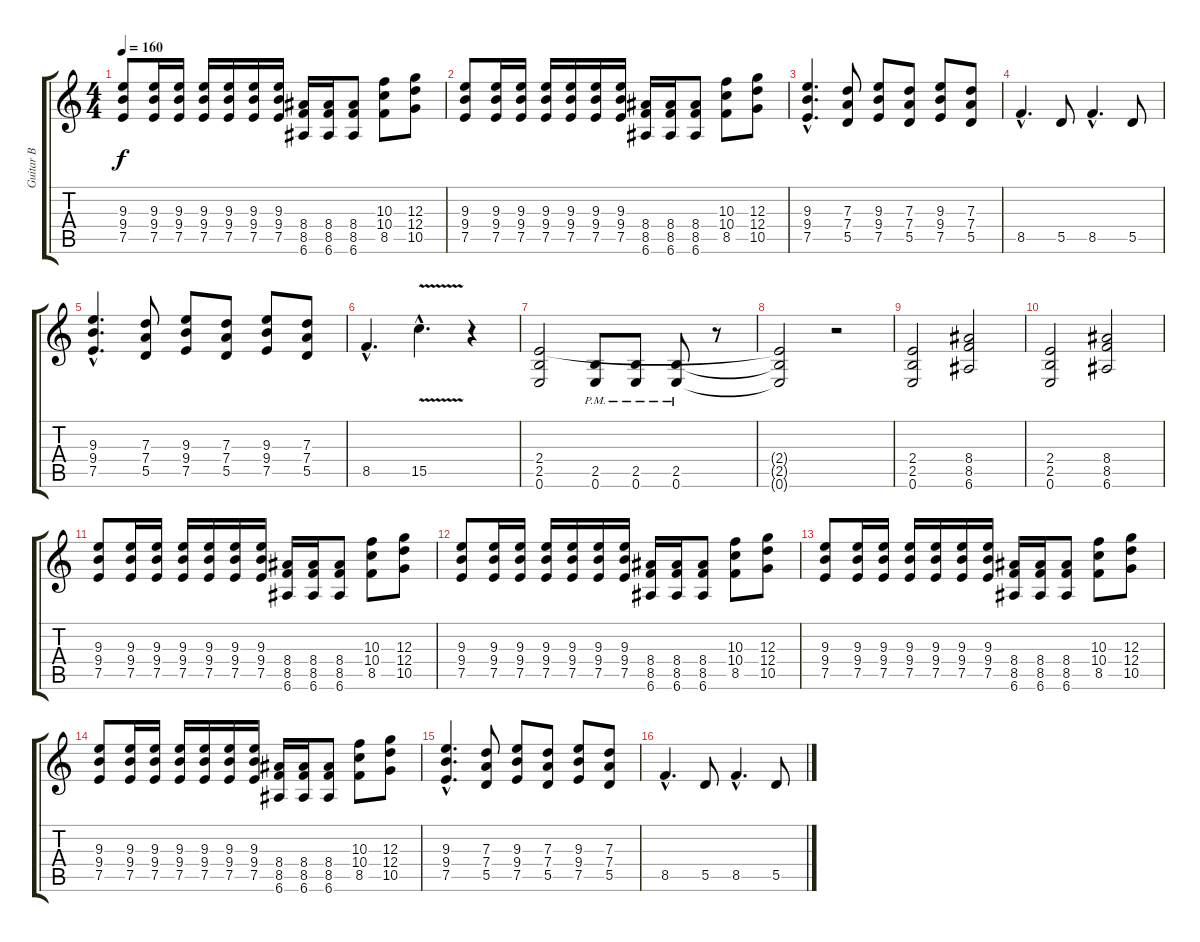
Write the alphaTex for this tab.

\track ("Guitar B" "Guitar B") {instrument distortionguitar}
\staff {score tabs}
\tuning (E4 B3 G3 D3 A2 E2) {hide}
\ts (4 4)
\tempo 160
\clef g2
\ks c
(9.3 9.4 7.5).8{dy f} (9.3 9.4 7.5).16 (9.3 9.4 7.5).16 (9.3 9.4 7.5).16 (9.3 9.4 7.5).16 (9.3 9.4 7.5).16 (9.3 9.4 7.5).16 (8.4 8.5 6.6).16 (8.4 8.5 6.6).16 (8.4 8.5 6.6).8 (10.3 10.4 8.5).8 (12.3 12.4 10.5).8 |
(9.3 9.4 7.5).8 (9.3 9.4 7.5).16 (9.3 9.4 7.5).16 (9.3 9.4 7.5).16 (9.3 9.4 7.5).16 (9.3 9.4 7.5).16 (9.3 9.4 7.5).16 (8.4 8.5 6.6).16 (8.4 8.5 6.6).16 (8.4 8.5 6.6).8 (10.3 10.4 8.5).8 (12.3 12.4 10.5).8 |
(9.3{hac} 9.4{hac} 7.5{hac}).4{d} (7.3 7.4 5.5).8 (9.3 9.4 7.5).8 (7.3 7.4 5.5).8 (9.3 9.4 7.5).8 (7.3 7.4 5.5).8 |
8.5{hac}.4{d} 5.5.8 8.5{hac}.4{d} 5.5.8 |
(9.3{hac} 9.4{hac} 7.5{hac}).4{d} (7.3 7.4 5.5).8 (9.3 9.4 7.5).8 (7.3 7.4 5.5).8 (9.3 9.4 7.5).8 (7.3 7.4 5.5).8 |
8.5{hac}.4{d} 15.5{v hac}.4{d} r.4 |
(2.4 2.5 0.6).2 (2.5{pm} 0.6{pm}).8 (2.5{pm} 0.6{pm}).8 (2.5{pm} 0.6{pm}).8 r.8 |
(2.4{t} 2.5{t} 0.6{t}).2 r.2 |
(2.4 2.5 0.6).2 (8.4 8.5 6.6).2 |
(2.4 2.5 0.6).2 (8.4 8.5 6.6).2 |
(9.3 9.4 7.5).8 (9.3 9.4 7.5).16 (9.3 9.4 7.5).16 (9.3 9.4 7.5).16 (9.3 9.4 7.5).16 (9.3 9.4 7.5).16 (9.3 9.4 7.5).16 (8.4 8.5 6.6).16 (8.4 8.5 6.6).16 (8.4 8.5 6.6).8 (10.3 10.4 8.5).8 (12.3 12.4 10.5).8 |
(9.3 9.4 7.5).8 (9.3 9.4 7.5).16 (9.3 9.4 7.5).16 (9.3 9.4 7.5).16 (9.3 9.4 7.5).16 (9.3 9.4 7.5).16 (9.3 9.4 7.5).16 (8.4 8.5 6.6).16 (8.4 8.5 6.6).16 (8.4 8.5 6.6).8 (10.3 10.4 8.5).8 (12.3 12.4 10.5).8 |
(9.3 9.4 7.5).8 (9.3 9.4 7.5).16 (9.3 9.4 7.5).16 (9.3 9.4 7.5).16 (9.3 9.4 7.5).16 (9.3 9.4 7.5).16 (9.3 9.4 7.5).16 (8.4 8.5 6.6).16 (8.4 8.5 6.6).16 (8.4 8.5 6.6).8 (10.3 10.4 8.5).8 (12.3 12.4 10.5).8 |
(9.3 9.4 7.5).8 (9.3 9.4 7.5).16 (9.3 9.4 7.5).16 (9.3 9.4 7.5).16 (9.3 9.4 7.5).16 (9.3 9.4 7.5).16 (9.3 9.4 7.5).16 (8.4 8.5 6.6).16 (8.4 8.5 6.6).16 (8.4 8.5 6.6).8 (10.3 10.4 8.5).8 (12.3 12.4 10.5).8 |
(9.3{hac} 9.4{hac} 7.5{hac}).4{d} (7.3 7.4 5.5).8 (9.3 9.4 7.5).8 (7.3 7.4 5.5).8 (9.3 9.4 7.5).8 (7.3 7.4 5.5).8 |
8.5{hac}.4{d} 5.5.8 8.5{hac}.4{d} 5.5.8
